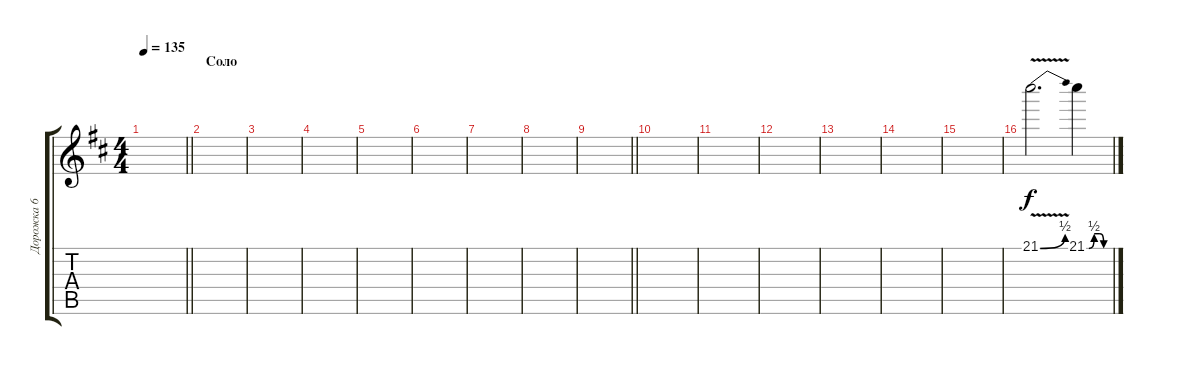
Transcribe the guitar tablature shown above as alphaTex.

\track ("Дорожка 6" "Дорожка 6") {instrument distortionguitar}
\staff {score tabs}
\tuning (E4 B3 G3 D3 A2 E2) {hide}
\ts (4 4)
\tempo 135
\clef g2
\barLineRight lightlight
\ks d
|
\section ("" "Соло")
|
|
|
|
|
|
|
\barLineRight lightlight
|
|
|
|
|
|
|
21.1{be (bend 0 0 60 2) v}.2{d} 21.1{be (custom 0 0 6 0 20 2 35 2 45 0 60 0)}.4
